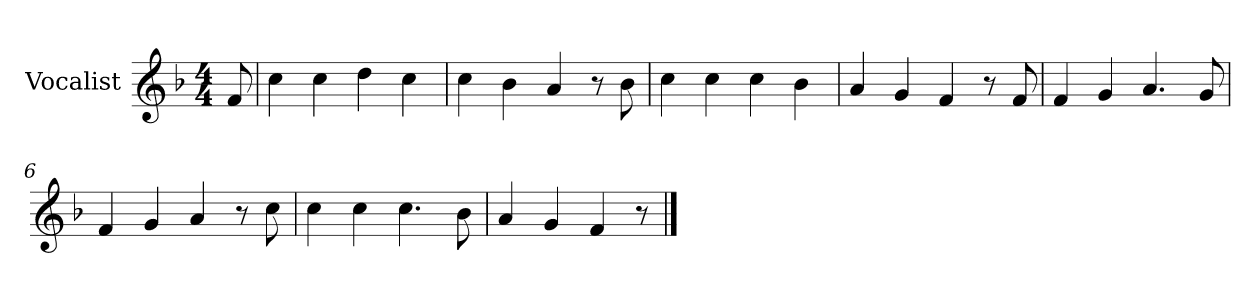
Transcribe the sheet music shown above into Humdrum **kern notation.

**kern
*part1
*staff1
*I"Vocalist
*k[b-]
*F:
*M4/4
=
8f
=1
4cc
4cc
4dd
4cc
=2
4cc
4b-
4a
8r
8b-
=3
4cc
4cc
4cc
4b-
=4
4a
4g
4f
8r
8f
=5
4f
4g
4.a
8g
=6
4f
4g
4a
8r
8cc
=7
4cc
4cc
4.cc
8b-
=8
4a
4g
4f
8r
==
*-
